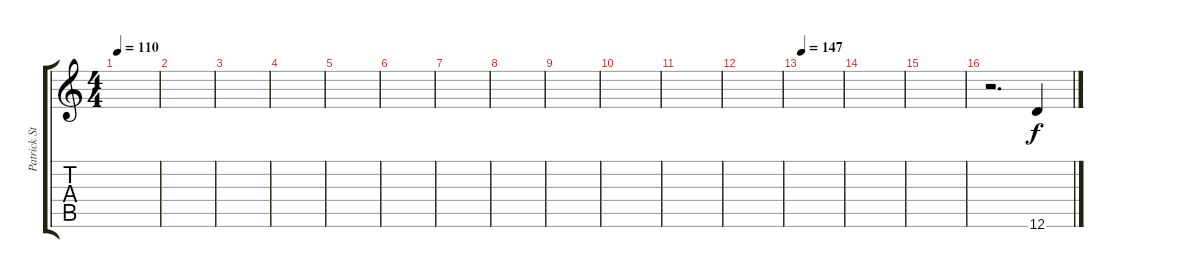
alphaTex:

\track ("Patrick Stumph (Rythmn Guitar)" "Patrick St") {instrument overdrivenguitar}
\staff {score tabs}
\tuning (E4 B3 G3 D3 A2 D2) {hide}
\ts (4 4)
\tempo 110
\clef g2
\ks c
|
|
|
|
|
|
|
|
|
|
|
|
\tempo 147
|
|
|
r.2{d} 12.6{sl}.4
